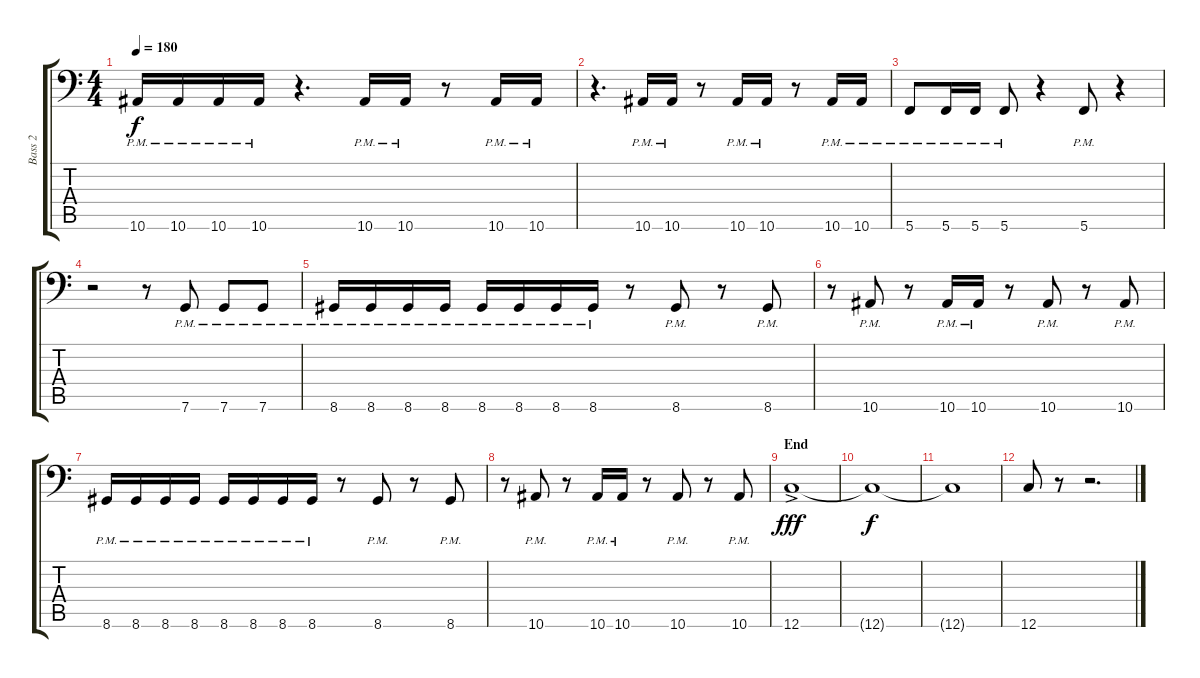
\track ("Bass 2" "Bass 2") {instrument electricbassfinger}
\staff {score tabs}
\tuning (D3 A2 F2 C2 G1 C1) {hide}
\ts (4 4)
\tempo 180
\clef f4
\ks c
10.6{pm}.16{dy f} 10.6{pm}.16 10.6{pm}.16 10.6{pm}.16 r.4{d} 10.6{pm}.16 10.6{pm}.16 r.8 10.6{pm}.16 10.6{pm}.16 |
r.4{d} 10.6{pm}.16 10.6{pm}.16 r.8 10.6{pm}.16 10.6{pm}.16 r.8 10.6{pm}.16 10.6{pm}.16 |
5.6{pm}.8 5.6{pm}.16 5.6{pm}.16 5.6{pm}.8 r.4 5.6{pm}.8 r.4 |
r.2 r.8 7.6{pm}.8 7.6{pm}.8 7.6{pm}.8 |
8.6{pm}.16 8.6{pm}.16 8.6{pm}.16 8.6{pm}.16 8.6{pm}.16 8.6{pm}.16 8.6{pm}.16 8.6{pm}.16 r.8 8.6{pm}.8 r.8 8.6{pm}.8 |
r.8 10.6{pm}.8 r.8 10.6{pm}.16 10.6{pm}.16 r.8 10.6{pm}.8 r.8 10.6{pm}.8 |
8.6{pm}.16 8.6{pm}.16 8.6{pm}.16 8.6{pm}.16 8.6{pm}.16 8.6{pm}.16 8.6{pm}.16 8.6{pm}.16 r.8 8.6{pm}.8 r.8 8.6{pm}.8 |
r.8 10.6{pm}.8 r.8 10.6{pm}.16 10.6{pm}.16 r.8 10.6{pm}.8 r.8 10.6{pm}.8 |
\section ("" "End")
12.6{ac}.1{dy fff volume 16} |
12.6{t}.1{dy f} |
12.6{t}.1 |
12.6.8 r.8 r.2{d}
